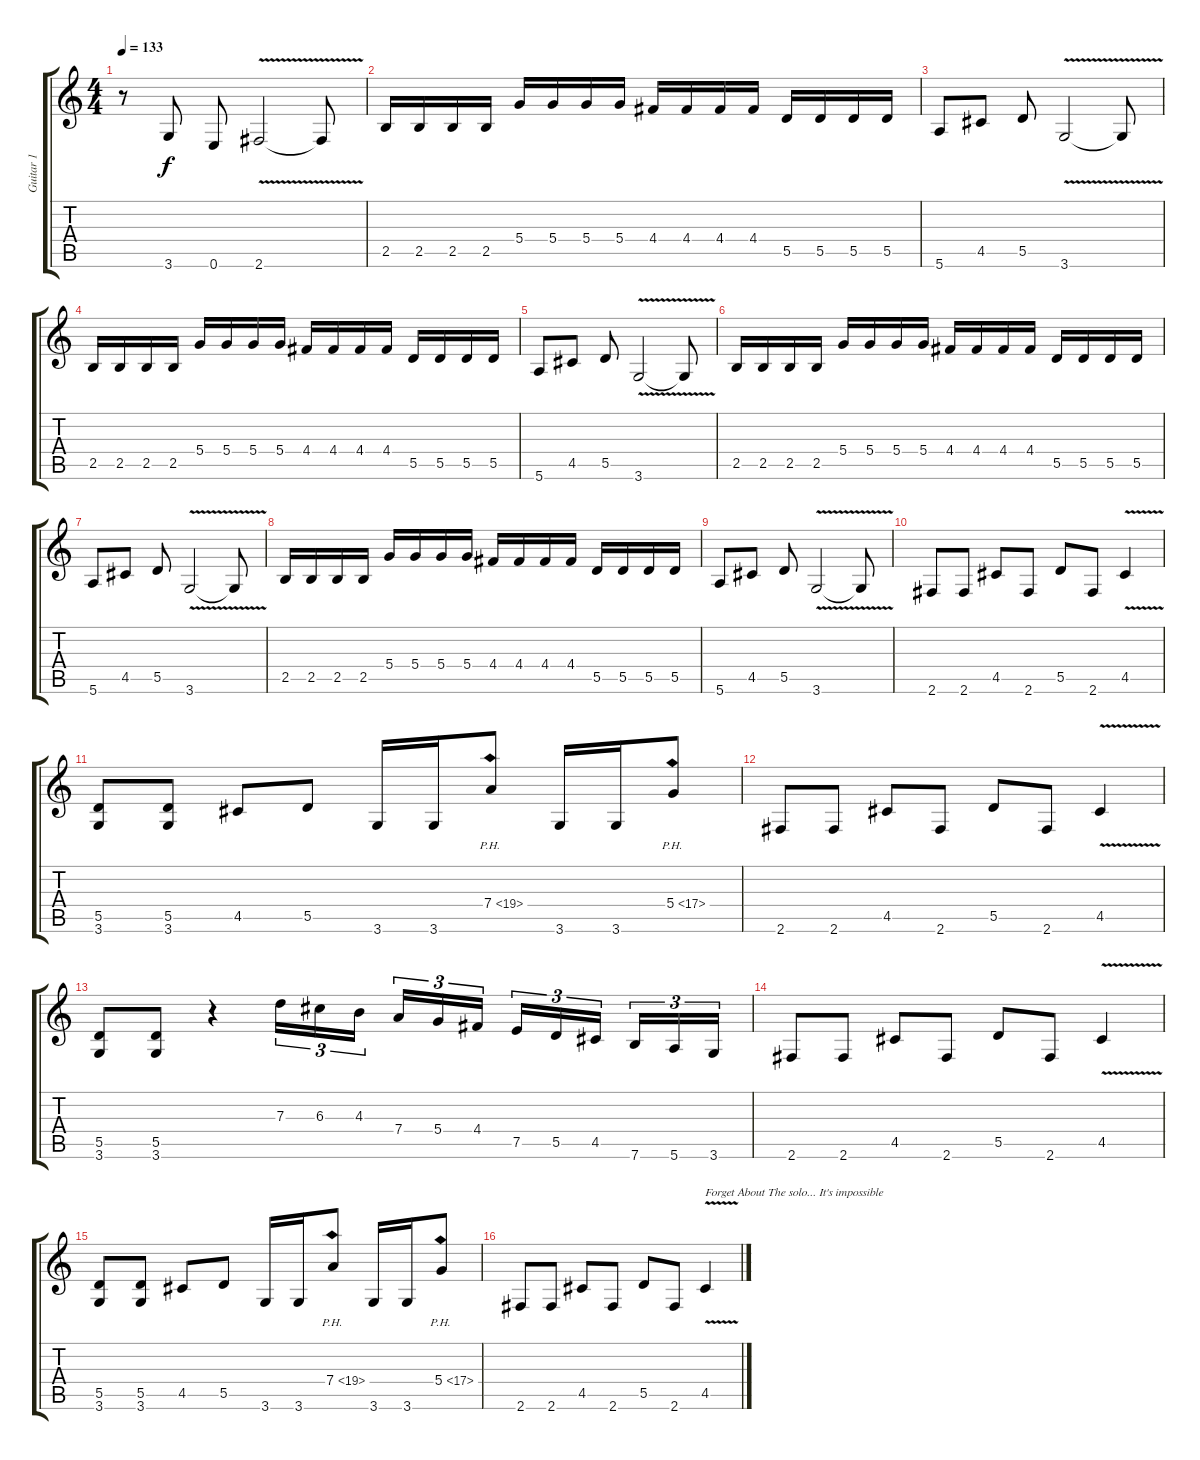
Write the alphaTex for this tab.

\track ("Guitar 1" "Guitar 1") {instrument overdrivenguitar}
\staff {score tabs}
\tuning (E4 B3 G3 D3 A2 E2) {hide}
\ts (4 4)
\tempo 133
\clef g2
\ks c
r.8{dy f} 3.6.8 0.6.8 2.6{v}.2 2.6{t}.8 |
2.5.16 2.5.16 2.5.16 2.5.16 5.4.16 5.4.16 5.4.16 5.4.16 4.4.16 4.4.16 4.4.16 4.4.16 5.5.16 5.5.16 5.5.16 5.5.16 |
5.6.8 4.5.8 5.5.8 3.6{v}.2 3.6{t}.8 |
2.5.16 2.5.16 2.5.16 2.5.16 5.4.16 5.4.16 5.4.16 5.4.16 4.4.16 4.4.16 4.4.16 4.4.16 5.5.16 5.5.16 5.5.16 5.5.16 |
5.6.8 4.5.8 5.5.8 3.6{v}.2 3.6{t}.8 |
2.5.16 2.5.16 2.5.16 2.5.16 5.4.16 5.4.16 5.4.16 5.4.16 4.4.16 4.4.16 4.4.16 4.4.16 5.5.16 5.5.16 5.5.16 5.5.16 |
5.6.8 4.5.8 5.5.8 3.6{v}.2 3.6{t}.8 |
2.5.16 2.5.16 2.5.16 2.5.16 5.4.16 5.4.16 5.4.16 5.4.16 4.4.16 4.4.16 4.4.16 4.4.16 5.5.16 5.5.16 5.5.16 5.5.16 |
5.6.8 4.5.8 5.5.8 3.6{v}.2 3.6{t}.8 |
2.6.8 2.6.8 4.5.8 2.6.8 5.5.8 2.6.8 4.5{v}.4 |
(5.5 3.6).8 (5.5 3.6).8 4.5.8 5.5.8 3.6.16 3.6.16 7.4{ph 12}.8 3.6.16 3.6.16 5.4{ph 12}.8 |
2.6.8 2.6.8 4.5.8 2.6.8 5.5.8 2.6.8 4.5{v}.4 |
(5.5 3.6).8 (5.5 3.6).8 r.4 7.3.16{tu (3 2)} 6.3.16{tu (3 2)} 4.3.16{tu (3 2)} 7.4.16{tu (3 2)} 5.4.16{tu (3 2)} 4.4.16{tu (3 2)} 7.5.16{tu (3 2)} 5.5.16{tu (3 2)} 4.5.16{tu (3 2)} 7.6.16{tu (3 2)} 5.6.16{tu (3 2)} 3.6.16{tu (3 2)} |
2.6.8 2.6.8 4.5.8 2.6.8 5.5.8 2.6.8 4.5{v}.4 |
(5.5 3.6).8 (5.5 3.6).8 4.5.8 5.5.8 3.6.16 3.6.16 7.4{ph 12}.8 3.6.16 3.6.16 5.4{ph 12}.8 |
2.6.8 2.6.8 4.5.8 2.6.8 5.5.8 2.6.8 4.5{v}.4{txt "Forget About The solo... It's impossible"}
